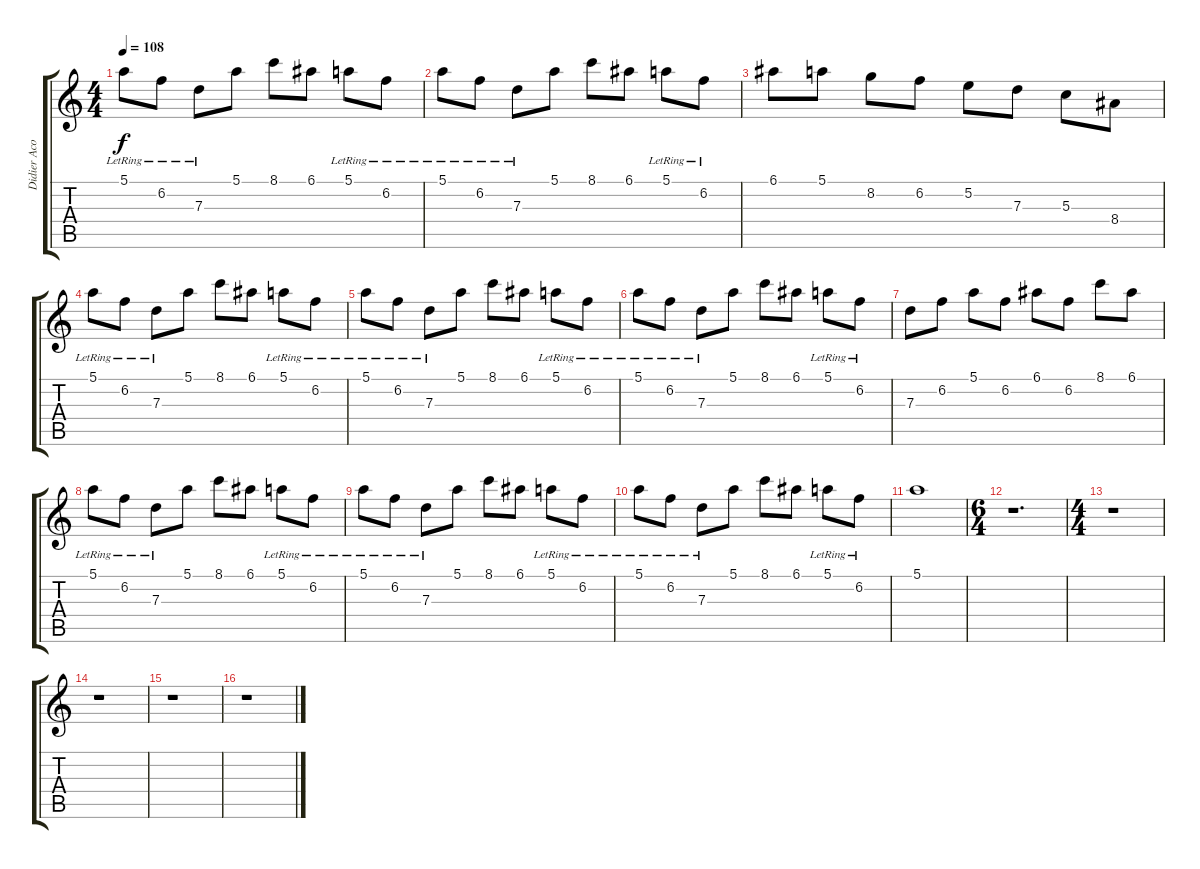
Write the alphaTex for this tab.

\track ("Didier Acoustique" "Didier Aco") {instrument acousticguitarsteel}
\staff {score tabs}
\tuning (E4 B3 G3 D3 A2 E2) {hide}
\ts (4 4)
\tempo 108
\clef g2
\ks c
5.1{lr}.8{dy f} 6.2{lr}.8 7.3{lr}.8 5.1.8 8.1.8 6.1.8 5.1{lr}.8 6.2{lr}.8 |
5.1{lr}.8 6.2{lr}.8 7.3{lr}.8 5.1.8 8.1.8 6.1.8 5.1{lr}.8 6.2{lr}.8 |
6.1.8 5.1.8 8.2.8 6.2.8 5.2.8 7.3.8 5.3.8 8.4.8 |
5.1{lr}.8 6.2{lr}.8 7.3{lr}.8 5.1.8 8.1.8 6.1.8 5.1{lr}.8 6.2{lr}.8 |
5.1{lr}.8 6.2{lr}.8 7.3{lr}.8 5.1.8 8.1.8 6.1.8 5.1{lr}.8 6.2{lr}.8 |
5.1{lr}.8 6.2{lr}.8 7.3{lr}.8 5.1.8 8.1.8 6.1.8 5.1{lr}.8 6.2{lr}.8 |
7.3.8 6.2.8 5.1.8 6.2.8 6.1.8 6.2.8 8.1.8 6.1.8 |
5.1{lr}.8 6.2{lr}.8 7.3{lr}.8 5.1.8 8.1.8 6.1.8 5.1{lr}.8 6.2{lr}.8 |
5.1{lr}.8 6.2{lr}.8 7.3{lr}.8 5.1.8 8.1.8 6.1.8 5.1{lr}.8 6.2{lr}.8 |
5.1{lr}.8 6.2{lr}.8 7.3{lr}.8 5.1.8 8.1.8 6.1.8 5.1{lr}.8 6.2{lr}.8 |
5.1.1 |
\ts (6 4)
r.1{d} |
\ts (4 4)
r.1 |
r.1 |
r.1 |
r.1
